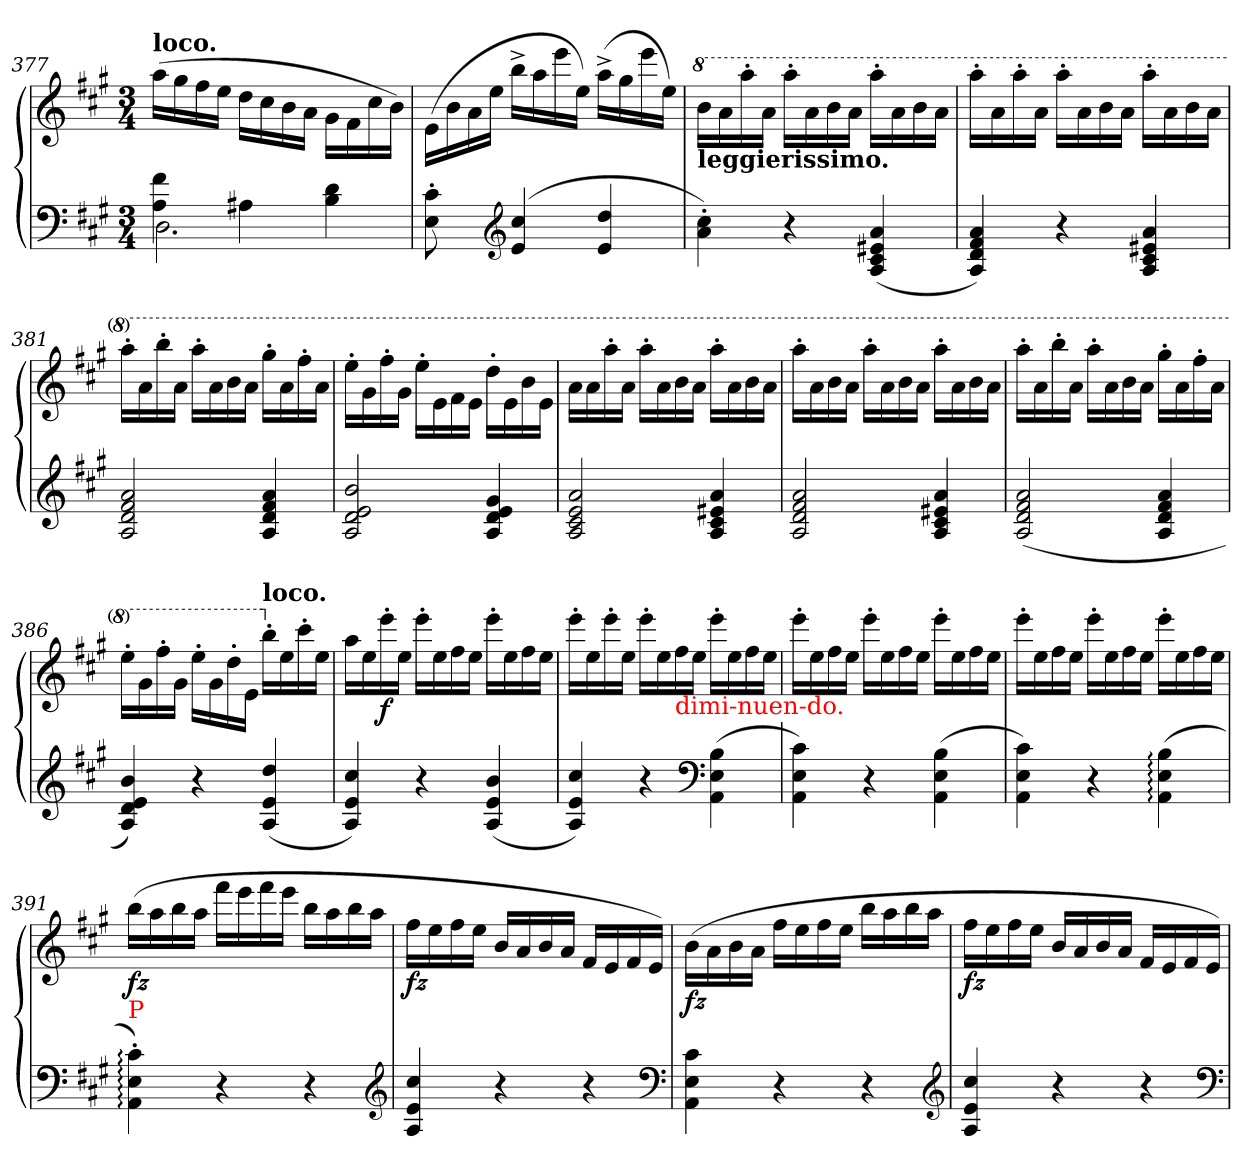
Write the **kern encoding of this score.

**kern	**kern	**dynam
*part1	*part1	*part1
*staff2	*staff1	*staff1/2
*clefF4	*clefG2	*
*k[f#c#g#]	*k[f#c#g#]	*
*A:	*A:	*
*M3/4	*M3/4	*
=377	=377	=377
*^	*	*
!	!	!LO:TX:a:B:t=loco.	!
4f#\ 4A\	2.D\	(>16aaLL	.
.	.	16gg#	.
.	.	16ff#	.
.	.	16eeJJ	.
4A#X\	.	16ddLL	.
.	.	16cc#	.
.	.	16b	.
.	.	16aJJ	.
4d\ 4B\	.	16g#\LL	.
.	.	16f#\	.
.	.	16cc#	.
.	.	16bJJ)	.
*v	*v	*	*
=378	=378	=378
8c#'>\ 8E'>\	(>16e\LL	.
.	16b	.
8ryy	16a	.
.	16eeJJ	.
*clefG2	*	*
(>4cc#/ 4e/	16bb^<LL	.
.	16aa	.
.	16eee	.
.	16eeJJ)	.
4dd/ 4e/	(>16aa^<LL	.
.	16gg#	.
.	16eee	.
.	16eeJJ)	.
=379	=379	=379
*	*8va	*
!	!LO:TX:b:B:t=leggierissimo.	!
4cc#'> 4a'>)	16bb\LL	.
.	16aa	.
.	16aaa'>	.
.	16aaJJ	.
4r	16aaa'>\LL	.
.	16aa	.
.	16bb	.
.	16aaJJ	.
(<4a/ 4e#X/ 4c#/ 4A/	16aaa'>LL	.
.	16aa\	.
.	16bb	.
.	16aaJJ	.
=380	=380	=380
4a 4f# 4d 4A)	16aaa'>LL	.
.	16aa	.
.	16aaa'>	.
.	16aaJJ	.
4r	16aaa'>LL	.
.	16aa	.
.	16bb	.
.	16aaJJ	.
4a 4e#X 4c# 4A	16aaa'>LL	.
.	16aa	.
.	16bb	.
.	16aaJJ	.
=381	=381	=381
2a 2f# 2d 2A	16aaa'>LL	.
.	16aa	.
.	16bbb'>	.
.	16aaJJ	.
.	16aaa'>LL	.
.	16aa	.
.	16bb	.
.	16aaJJ	.
4a 4f# 4d 4A	16ggg#'>LL	.
.	16aa	.
.	16fff#'>	.
.	16aaJJ	.
=382	=382	=382
2b 2e 2d 2A	16eee'>\LL	.
.	16gg#\	.
.	16fff#'>	.
.	16gg#JJ	.
.	16eee'>\LL	.
.	16ee\	.
.	16ff#	.
.	16eeJJ	.
4g# 4e 4d 4A	16ddd'>\LL	.
.	16ee	.
.	16bb	.
.	16eeJJ	.
=383	=383	=383
2a 2e 2c# 2A	16aaLL	.
.	16aa	.
.	16aaa'>	.
.	16aaJJ	.
.	16aaa'>LL	.
.	16aa	.
.	16bb	.
.	16aaJJ	.
4a 4e#X 4c# 4A	16aaa'>LL	.
.	16aa	.
.	16bb	.
.	16aaJJ	.
=384	=384	=384
2a 2f# 2d 2A	16aaa'>LL	.
.	16aa	.
.	16bb	.
.	16aaJJ	.
.	16aaa'>LL	.
.	16aa	.
.	16bb	.
.	16aaJJ	.
4a 4e#X 4c# 4A	16aaa'>LL	.
.	16aa	.
.	16bb	.
.	16aaJJ	.
=385	=385	=385
(>2a 2f# 2d 2A	16aaa'>LL	.
.	16aa	.
.	16bbb'>	.
.	16aaJJ	.
.	16aaa'>LL	.
.	16aa	.
.	16bb	.
.	16aaJJ	.
4a 4f# 4d 4A	16ggg#'>LL	.
.	16aa	.
.	16fff#'>	.
.	16aaJJ	.
=386	=386	=386
4b 4e 4d 4A)	16eee'>LL	.
.	16gg#	.
.	16fff#'>	.
.	16gg#JJ	.
4r	16eee'>LL	.
.	16gg#\	.
.	16ddd'>	.
.	16eeJJ	.
*	*X8va	*
!	!LO:TX:a:B:t=loco.	!
(>4dd 4e 4A	16bb'>\LL	.
.	16ee\	.
.	16ccc#'>\	.
.	16eeJJ	.
=387	=387	=387
4cc# 4e 4A)	16aaLL	.
.	16ee	.
!	!	!LO:DY:b
.	16eee'>	f
.	16eeJJ	.
4r	16eee'>LL	.
.	16ee	.
.	16ff#	.
.	16eeJJ	.
(>4b 4e 4A	16eee'>LL	.
.	16ee	.
.	16ff#	.
.	16eeJJ	.
=388	=388	=388
4cc# 4e 4A)	16eee'>LL	.
.	16ee	.
.	16eee'>	.
.	16eeJJ	.
4r	16eee'>LL	.
.	16ee	.
!	!LO:TX:b:color=red:t=dimi-nuen-do.	!
.	16ff#	.
.	16eeJJ	.
*clefF4	*	*
(>4B 4E 4AA	16eee'>LL	.
.	16ee	.
.	16ff#	.
.	16eeJJ	.
=389	=389	=389
4c# 4E 4AA)	16eee'>LL	.
.	16ee	.
.	16ff#	.
.	16eeJJ	.
4r	16eee'>LL	.
.	16ee	.
.	16ff#	.
.	16eeJJ	.
(>4B 4E 4AA	16eee'>LL	.
.	16ee	.
.	16ff#	.
.	16eeJJ	.
=390	=390	=390
4c# 4E 4AA)	16eee'>LL	.
.	16ee	.
.	16ff#	.
.	16eeJJ	.
4r	16eee'>LL	.
.	16ee	.
.	16ff#	.
.	16eeJJ	.
(>4B: 4E: 4AA:	16eee'>LL	.
.	16ee	.
.	16ff#	.
.	16eeJJ	.
=391	=391	=391
!LO:TX:a:color=red:t=P	!	!
!	!	!LO:DY:b
4c#:'> 4E:'> 4AA:'>)	(>16bbLL	fz
.	16aa	.
.	16bb	.
.	16aaJJ	.
4r	16fff#LL	.
.	16eee	.
.	16fff#	.
.	16eeeJJ	.
4r	16bb\LL	.
.	16aa\	.
.	16bb	.
.	16aaJJ	.
*clefG2	*	*
=392	=392	=392
!	!	!LO:DY:b
4cc# 4e 4A	16ff#\LL	fz
.	16ee	.
.	16ff#	.
.	16eeJJ	.
4r	16b/LL	.
.	16a/	.
.	16b	.
.	16aJJ	.
4r	16f#/LL	.
.	16e/	.
.	16f#/	.
.	16eJJ)	.
*clefF4	*	*
=393	=393	=393
!	!	!LO:DY:b
4c# 4E 4AA	(>16b\LL	fz
.	16a	.
.	16b	.
.	16aJJ	.
4r	16ff#\LL	.
.	16ee	.
.	16ff#	.
.	16eeJJ	.
4r	16bb\LL	.
.	16aa	.
.	16bb	.
.	16aaJJ	.
*clefG2	*	*
=394	=394	=394
!	!	!LO:DY:b
4cc# 4e 4A	16ff#\LL	fz
.	16ee	.
.	16ff#\	.
.	16eeJJ	.
4r	16b/LL	.
.	16a/	.
.	16b/	.
.	16aJJ	.
4r	16f#/LL	.
.	16e/	.
.	16f#/	.
.	16eJJ)	.
*clefF4	*	*
=	=	=
*-	*-	*-
